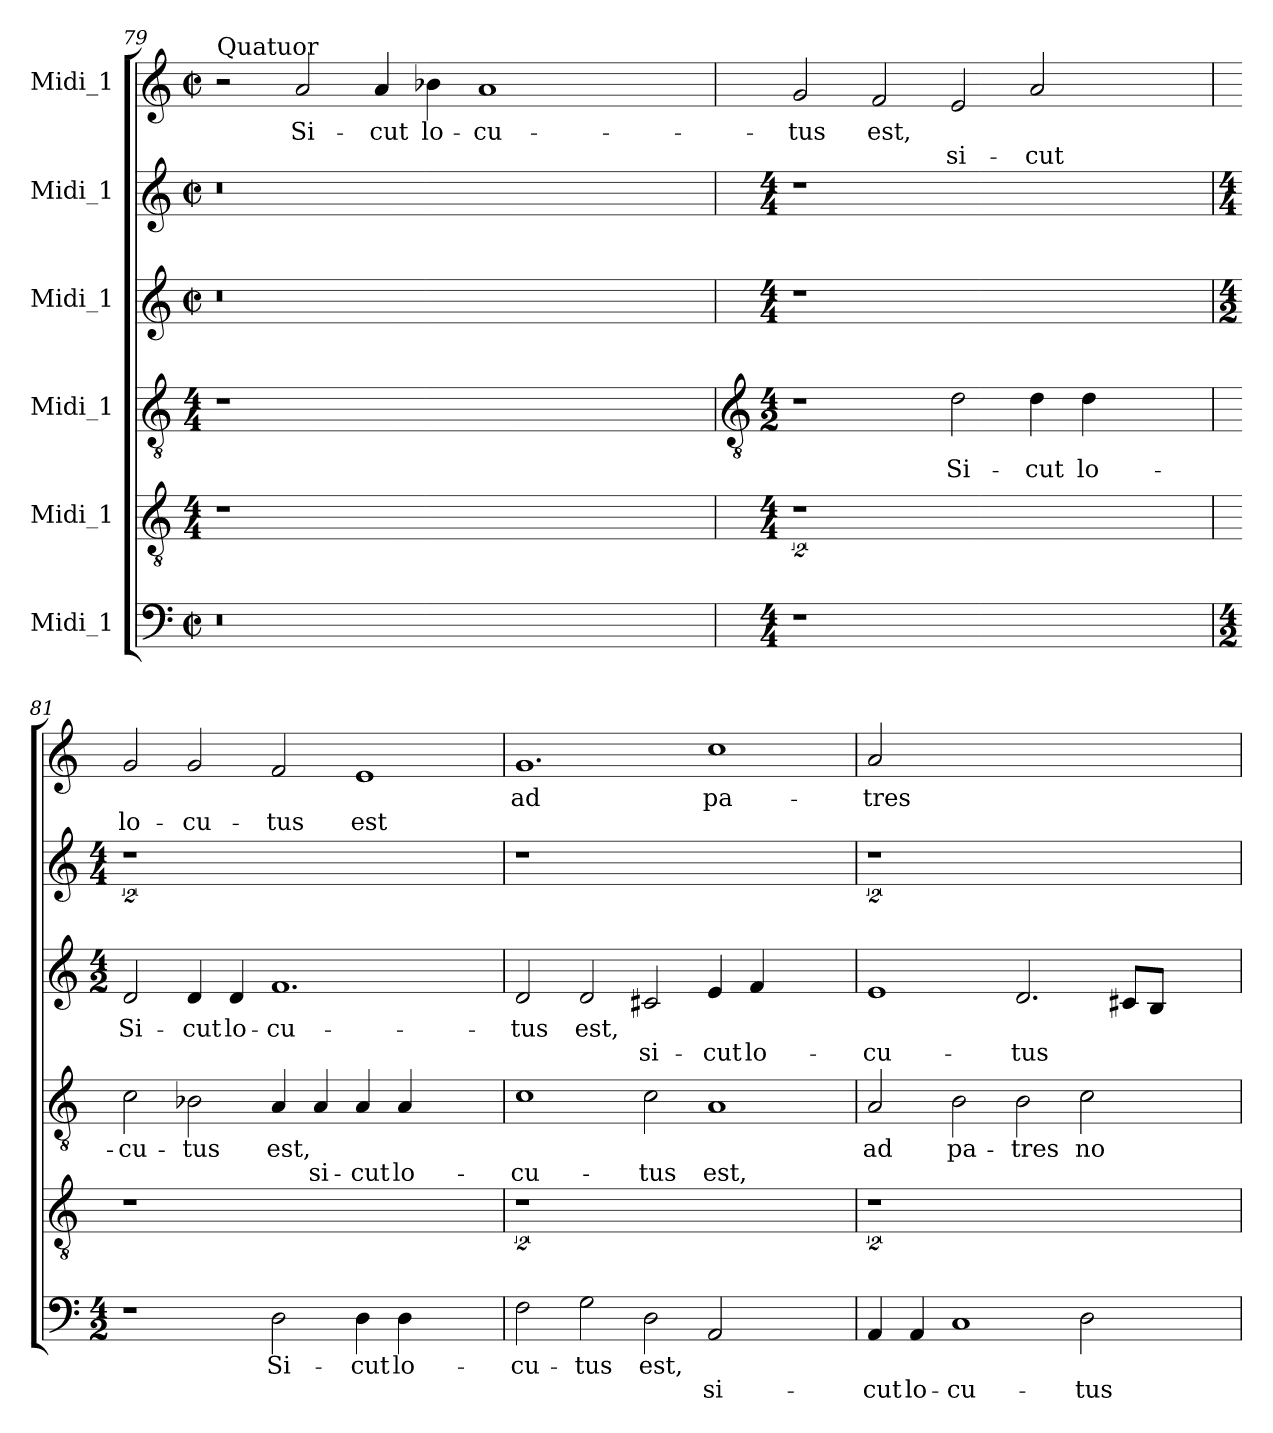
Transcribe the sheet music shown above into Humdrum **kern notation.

**kern	**text	**text	**kern	**kern	**text	**text	**kern	**text	**text	**kern	**kern	**text	**text
*part6	*part6	*part6	*part5	*part4	*part4	*part4	*part3	*part3	*part3	*part2	*part1	*part1	*part1
*staff6	*staff6	*staff6	*staff5	*staff4	*staff4	*staff4	*staff3	*staff3	*staff3	*staff2	*staff1	*staff1	*staff1
*I"Midi_1	*	*	*I"Midi_1	*I"Midi_1	*	*	*I"Midi_1	*	*	*I"Midi_1	*I"Midi_1	*	*
!!LO:LB:g=z
*clefF4	*	*	*clefGv2	*clefGv2	*	*	*clefG2	*	*	*clefG2	*clefG2	*	*
*k[]	*	*	*k[]	*k[]	*	*	*k[]	*	*	*k[]	*k[]	*	*
*C:	*	*	*C:	*C:	*	*	*C:	*	*	*C:	*C:	*	*
*M4/2	*	*	*M4/4	*M4/4	*	*	*M4/2	*	*	*M4/2	*M4/2	*	*
*met(c|)	*	*	*	*	*	*	*met(c|)	*	*	*met(c|)	*met(c|)	*	*
=79	=79	=79	=79	=79	=79	=79	=79	=79	=79	=79	=79	=79	=79
*	*	*	*	*	*	*	*	*	*	*	*^	*	*
!	!	!	!	!	!	!	!	!	!	!	!LO:TX:a:t=Quatuor	!	!	!
0.r	.	.	1r	1r	.	.	0.r	.	.	0.r	2r	0ryy	.	.
!	!	!	!	!	!	!	!	!	!	!	!	!	!LO:LY:b	!
.	.	.	.	.	.	.	.	.	.	.	2a	.	Si-	.
!	!	!	!	!	!	!	!	!	!	!	!	!	!LO:LY:b	!
.	.	.	0ryy	0ryy	.	.	.	.	.	.	4a	.	-cut	.
!	!	!	!	!	!	!	!	!	!	!	!	!	!LO:LY:b	!
.	.	.	.	.	.	.	.	.	.	.	4b-X	.	lo-	.
!	!	!	!	!	!	!	!	!	!	!	!	!	!LO:LY:b	!
.	.	.	.	.	.	.	.	.	.	.	1a	.	-cu-	.
.	.	.	.	.	.	.	.	.	.	.	.	2ryy	.	.
.	.	.	.	.	.	.	.	.	.	.	2ryy	2ryy	.	.
!!LO:LB:g=z	!!
=79	=79	=79	=79	=79	=79	=79	=79	=79	=79	=79	=79	=79	=79	=79
*	*	*	*	*clefGv2	*	*	*	*	*	*	*	*	*	*
*k[]	*	*	*	*	*	*	*k[]	*	*	*	*	*	*	*
*C:	*	*	*	*	*	*	*C:	*	*	*	*	*	*	*
*M4/4	*	*	*M4/4	*M4/2	*	*	*M4/4	*	*	*M4/4	*	*	*	*
!	!	!	!	!	!	!	!	!	!	!	!	!	!LO:LY:b	!
1r	.	.	2%5r	1r	.	.	1r	.	.	1r	2g	0ryy	-tus	.
!	!	!	!	!	!	!	!	!	!	!	!	!	!LO:LY:b	!
.	.	.	.	.	.	.	.	.	.	.	2f	.	est,	.
!	!	!	!	!	!LO:LY:b	!	!	!	!	!	!	!	!	!LO:LY:b
1.ryy	.	.	.	2d	Si-	.	1.ryy	.	.	1.ryy	2e	.	.	si-
!	!	!	!	!	!LO:LY:b	!	!	!	!	!	!	!	!	!LO:LY:b
.	.	.	.	4d	-cut	.	.	.	.	.	2a	.	.	-cut
!	!	!	!	!	!LO:LY:b	!	!	!	!	!	!	!	!	!
.	.	.	.	4d	lo-	.	.	.	.	.	.	.	.	.
.	.	.	.	2ryy	.	.	.	.	.	.	2ryy	2ryy	.	.
!!LO:LB:g=z	!!
=81	=81	=81	=81	=81	=81	=81	=81	=81	=81	=81	=81	=81	=81	=81
*M4/2	*	*	*	*	*	*	*M4/2	*	*	*M4/4	*	*	*	*
!	!	!	!	!	!LO:LY:b	!	!	!LO:LY:b	!	!	!	!	!	!LO:LY:b
1r	.	.	1r	2c	-cu-	.	2d	Si-	.	2%5r	2g	1ryy	.	lo-
!	!	!	!	!	!LO:LY:b	!	!	!LO:LY:b	!	!	!	!	!	!LO:LY:b
.	.	.	.	2B-X	-tus	.	4d	-cut	.	.	2g	.	.	-cu-
!	!	!	!	!	!	!	!	!LO:LY:b	!	!	!	!	!	!
.	.	.	.	.	.	.	4d	lo-	.	.	.	.	.	.
!	!LO:LY:b	!	!	!	!LO:LY:b	!	!	!LO:LY:b	!	!	!	!	!	!LO:LY:b
2D	Si-	.	1.ryy	4A	est,	.	1.f	-cu-	.	.	2f	2ryy	.	-tus
!	!	!	!	!	!	!LO:LY:b	!	!	!	!	!	!	!	!
.	.	.	.	4A	.	si-	.	.	.	.	.	.	.	.
!	!LO:LY:b	!	!	!	!	!LO:LY:b	!	!	!	!	!	!	!	!LO:LY:b
4D	-cut	.	.	4A	.	-cut	.	.	.	.	1e	4ryy	.	est
!	!LO:LY:b	!	!	!	!	!LO:LY:b	!	!	!	!	!	!	!	!
4D	lo-	.	.	4A	.	lo-	.	.	.	.	.	4ryy	.	.
2ryy	.	.	.	2ryy	.	.	.	.	.	.	.	2ryy	.	.
=81	=81	=81	=81	=81	=81	=81	=81	=81	=81	=81	=81	=81	=81	=81
!	!LO:LY:b	!	!	!	!	!LO:LY:b	!	!LO:LY:b	!	!	!	!	!LO:LY:b	!
2F	-cu-	.	2%5r	1c	.	-cu-	2d	-tus	.	1r	1.g	1ryy	ad	.
!	!LO:LY:b	!	!	!	!	!	!	!LO:LY:b	!	!	!	!	!	!
2G	-tus	.	.	.	.	.	2d	est,	.	.	.	.	.	.
!	!LO:LY:b	!	!	!	!	!LO:LY:b	!	!	!LO:LY:b	!	!	!	!	!
2D	est,	.	.	2c	.	-tus	2c#X	.	si-	1.ryy	.	1.ryy	.	.
!	!	!LO:LY:b	!	!	!	!LO:LY:b	!	!	!LO:LY:b	!	!	!	!LO:LY:b	!
2AA	.	si-	.	1A	.	est,	4e	.	-cut	.	1cc	.	pa-	.
!	!	!	!	!	!	!	!	!	!LO:LY:b	!	!	!	!	!
.	.	.	.	.	.	.	4f	.	lo-	.	.	.	.	.
2ryy	.	.	.	.	.	.	2ryy	.	.	.	.	.	.	.
=83	=83	=83	=83	=83	=83	=83	=83	=83	=83	=83	=83	=83	=83	=83
!	!	!LO:LY:b	!	!	!LO:LY:b	!	!	!	!LO:LY:b	!	!	!	!LO:LY:b	!
4AA	.	-cut	2%5r	2A	ad	.	1e	.	-cu-	2%5r	2a	0ryy	-tres	.
!	!	!LO:LY:b	!	!	!	!	!	!	!	!	!	!	!	!
4AA	.	lo-	.	.	.	.	.	.	.	.	.	.	.	.
!	!	!LO:LY:b	!	!	!LO:LY:b	!	!	!	!	!	!	!	!	!
1C	.	-cu-	.	2B	pa-	.	.	.	.	.	0ryy	.	.	.
!	!	!	!	!	!LO:LY:b	!	!	!	!LO:LY:b	!	!	!	!	!
.	.	.	.	2B	-tres	.	2.d	.	-tus	.	.	.	.	.
!	!	!LO:LY:b	!	!	!LO:LY:b	!	!	!	!	!	!	!	!	!
2D	.	-tus	.	2c	no-	.	.	.	.	.	.	.	.	.
.	.	.	.	.	.	.	8c#L	.	.	.	.	.	.	.
.	.	.	.	.	.	.	8BJ	.	.	.	.	.	.	.
2ryy	.	.	.	2ryy	.	.	2ryy	.	.	.	.	2ryy	.	.
*	*	*	*	*	*	*	*	*	*	*	*v	*v	*	*
=	=	=	=	=	=	=	=	=	=	=	=	=	=
*-	*-	*-	*-	*-	*-	*-	*-	*-	*-	*-	*-	*-	*-
